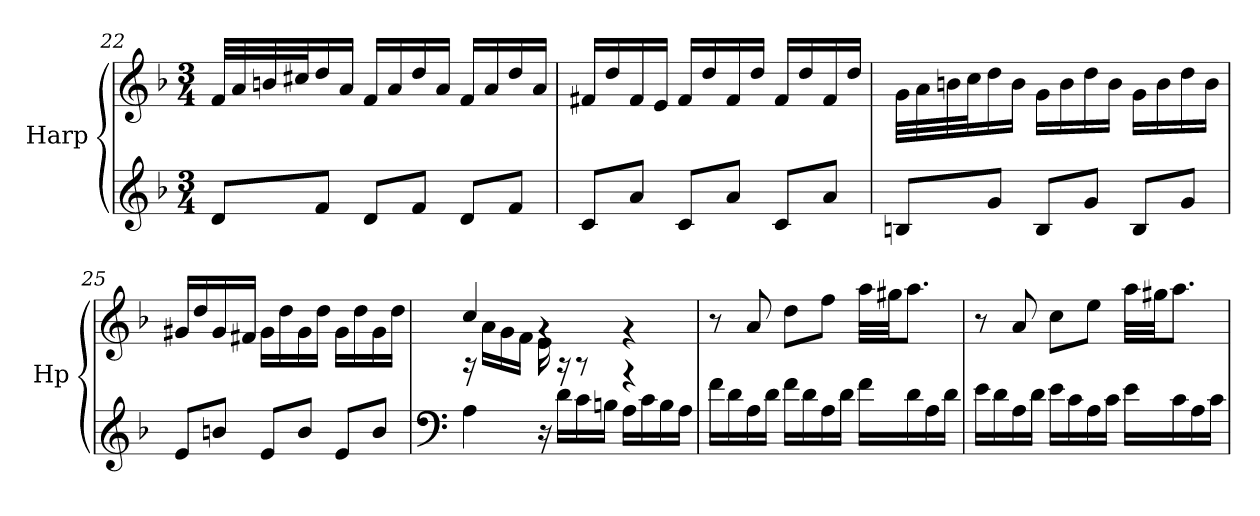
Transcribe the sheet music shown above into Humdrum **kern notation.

**kern	**kern
*part1	*part1
*staff2	*staff1
*I"Harp	*
*I'Hp	*
!!LO:LB:g=z
*clefG2	*clefG2
*k[b-]	*k[b-]
*M3/4	*M3/4
=22	=22
8d/L	32f/LLL
.	32a/
.	32bn/
.	32cc#X/J
8f/J	16dd/
.	16a/JJ
8d/L	16f/LL
.	16a/
8f/J	16dd/
.	16a/JJ
8d/L	16f/LL
.	16a/
8f/J	16dd/
.	16a/JJ
=23	=23
8c/L	16f#X/LL
.	16dd/
8a/J	16f#/
.	16e/JJ
8c/L	16f#/LL
.	16dd/
8a/J	16f#/
.	16dd/JJ
8c/L	16f#/LL
.	16dd/
8a/J	16f#/
.	16dd/JJ
=24	=24
8Bn/L	32g\LLL
.	32a\
.	32bn\
.	32cc\J
8g/J	16dd\
.	16b\JJ
8B/L	16g\LL
.	16b\
8g/J	16dd\
.	16b\JJ
8B/L	16g\LL
.	16b\
8g/J	16dd\
.	16b\JJ
!!LO:LB:g=z
=25	=25
8e/L	16g#X/LL
.	16dd/
8bn/J	16g#/
.	16f#X/JJ
8e/L	16g#\LL
.	16dd\
8b/J	16g#\
.	16dd\JJ
8e/L	16g#\LL
.	16dd\
8b/J	16g#\
.	16dd\JJ
=26	=26
*clefF4	*
*	*^
4A\	4cc/	16rA
.	.	16a\LL
.	.	16g\
.	.	16f\JJ
16r	4rg	16e\
16d\LL	.	16rA
16c\	.	8rA
16Bn\JJ	.	.
16A\LL	4rg	4rF
16c\	.	.
16B\	.	.
16A\JJ	.	.
*	*v	*v
=27	=27
16f\LL	8r
16d\	.
16A\	8a/
16d\JJ	.
16f\LL	8dd\L
16d\	.
16A\	8ff\J
16d\JJ	.
16f\LL	32aa\LLL
.	32gg#X\JJ
16d\	8.aa\J
16A\	.
16d\JJ	.
!!LO:LB:g=z
=28	=28
16e\LL	8r
16d\	.
16A\	8a/
16d\JJ	.
16e\LL	8cc\L
16c\	.
16A\	8ee\J
16c\JJ	.
16e\LL	32aa\LLL
.	32gg#X\JJ
16c\	8.aa\J
16A\	.
16c\JJ	.
=	=
*-	*-
